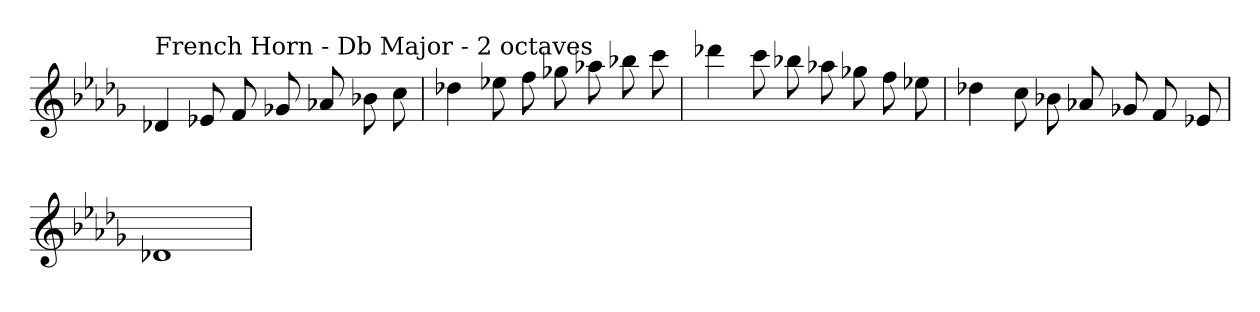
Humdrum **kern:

**kern
*part1
*staff1
*clefG2
*k[b-e-a-d-g-]
*D-:
=
!LO:TX:a:t=French Horn - Db Major - 2 octaves
4d-X
8e-X
8f
8g-X
8a-X
8b-X
8cc
=
4dd-X
8ee-X
8ff
8gg-X
8aa-X
8bb-X
8ccc
=
4ddd-X
8ccc
8bb-X
8aa-X
8gg-X
8ff
8ee-X
=
4dd-X
8cc
8b-X
8a-X
8g-X
8f
8e-X
=
1d-X
=
*-
